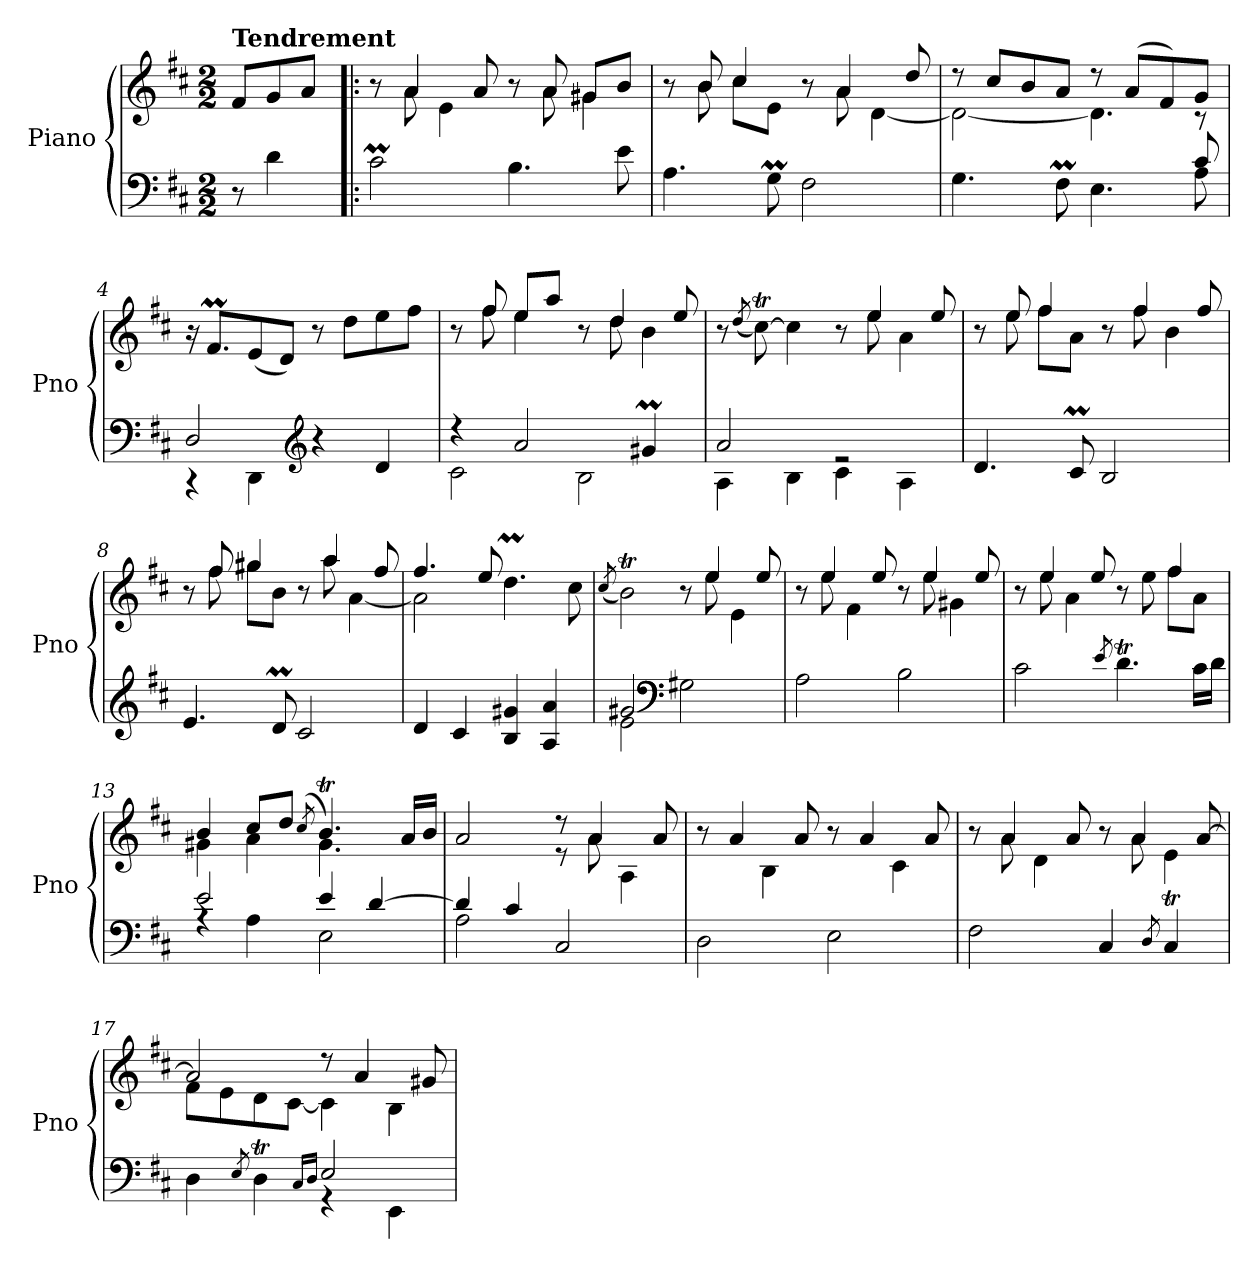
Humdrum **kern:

**kern	**kern
*part1	*part1
*staff2	*staff1
*I"Piano	*
*I'Pno	*
*clefF4	*clefG2
*k[f#c#]	*k[f#c#]
*M2/2	*M2/2
=	=
!	!LO:TX:a:B:t=Tendrement
8r	8f#/L
4d\	8g/
.	8a/J
=1!|:	=1!|:
*	*^
2c#m\	8r	8ryy
.	4a/	8a\
.	.	4e\
.	8a/	.
4.B\	8r	8ryy
.	8a/	8a\
.	8g#X/L	4g#\
8e\	8b/J	.
=2	=2	=2
4.A\	8r	8ryy
.	8b/	8b\
.	4cc#/	8cc#\L
8GM\	.	8e\J
2F#\	8r	8ryy
.	4a/	8a\
.	.	[4d\
.	8dd/	.
=3	=3	=3
*^	*	*
4.G\	2.ryy	8r	2d\_
.	.	8cc#/L	.
.	.	8b/	.
8F#m\	.	8a/J	.
4.E\	.	8r	4.d\]
.	.	(<8a/L	.
.	8ryy	8f#/)	.
8c#/	8A\	8g/J	8r
*	*	*v	*v
=4	=4	=4
2D/	4r	16r
.	.	8.f#m/L
.	4DD\	(<8e/
.	.	8d/J)
*clefG2	*	*
4r	2ryy	8r
.	.	8dd\L
4d/	.	8ee\
.	.	8ff#\J
=5	=5	=5
*	*	*^
4r	2c#\	8r	8ryy
.	.	8ff#/	8ff#\
2a/	.	4ee\	8ee/L
.	.	.	8aa/J
.	2B\	8r	8ryy
.	.	4dd/	8dd\
4g#Xm/	.	.	4b\
.	.	8ee/	.
!!LO:LB:g=z	!!
=6	=6	=6	=6
2a/	4A\	8r	2ryy
.	.	(<8qdd/	.
.	.	[8cc#t\)	.
.	4B\	4cc#\]	.
2re	4c#\	8r	8ryy
.	.	4ee/	8ee\
.	4A\	.	4a\
.	.	8ee/	.
*v	*v	*	*
=7	=7	=7
4.d/	8r	8ryy
.	8ee/	8ee\
.	4ff#/	8ff#\L
8c#m/	.	8a\J
2B/	8r	8ryy
.	4ff#/	8ff#\
.	.	4b\
.	8ff#/	.
=8	=8	=8
4.e/	8r	8ryy
.	8ff#/	8ff#\
.	4gg#X/	8gg#\L
8dM/	.	8b\J
2c#/	8r	8ryy
.	4aa/	8aa\
.	.	[4a\
.	8ff#/	.
=9	=9	=9
4d/	4.ff#/	2a\]
4c#/	.	.
.	8ee/	.
4B/ 4g#X/	4.ddM\	2reyy
4A/ 4a/	.	.
.	8cc#\	.
=10	=10	=10
.	(<8qcc#/	.
*^	*	*
2g#X/	2e\	2bT\)	2reyy
*clefF4	*	*	*
2G#X\	2rGGyy	8r	8ryy
.	.	4ee/	8ee\
.	.	.	4e\
.	.	8ee/	.
*v	*v	*	*
=11	=11	=11
2A\	8r	8ryy
.	4ee/	8ee\
.	.	4f#\
.	8ee/	.
2B\	8r	8ryy
.	4ee/	8ee\
.	.	4g#X\
.	8ee/	.
=12	=12	=12
2c#\	8r	8ryy
.	4ee/	8ee\
.	.	4a\
.	8ee/	.
8qe/	.	.
4.dT\	8r	8ryy
.	8ee\	8ryy
.	4ff#/	8ff#\L
16c#\LL	.	8a\J
16d\JJ	.	.
!!LO:LB:g=z	!!
=13	=13	=13
*^	*	*
2e/	4rA	4b/	4g#X\
.	4A\	8cc#/L	4a\
.	.	8dd/J	.
.	.	(<8qcc#/	.
4e/	2E\	4.bT/)	4.g#\
[4d/	.	.	.
.	.	16a/LL	8reyy
.	.	16b/JJ	.
=14	=14	=14	=14
4d/]	2A\	2a/	2reyy
4c#/	.	.	.
2C#/	2rGGyy	8r	8r
.	.	4a/	8a\
.	.	.	4A\
.	.	8a/	.
*v	*v	*	*
=15	=15	=15
2D\	8r	4ryy
.	4a/	.
.	.	4B\
.	8a/	.
2E\	8r	4ryy
.	4a/	.
.	.	4c#\
.	8a/	.
=16	=16	=16
2F#\	8r	8ryy
.	4a/	8a\
.	.	4d\
.	8a/	.
4C#/	8r	8ryy
.	4a/	8a\
8qD/	.	.
4C#t/	.	4e\
.	[8a/	.
=17	=17	=17
*^	*	*
4D\	2rGGyy	2a/]	8f#\L
.	.	.	8e\
8qE/	.	.	.
4DT\	.	.	8d\
.	.	.	[8c#\J
16qC#/LL	.	.	.
16qD/JJ	.	.	.
2E/	4rGG	8r	4c#\]
.	.	4a/	.
.	4EE\	.	4B\
.	.	8g#X/	.
*v	*v	*	*
*	*v	*v
=	=
*-	*-
